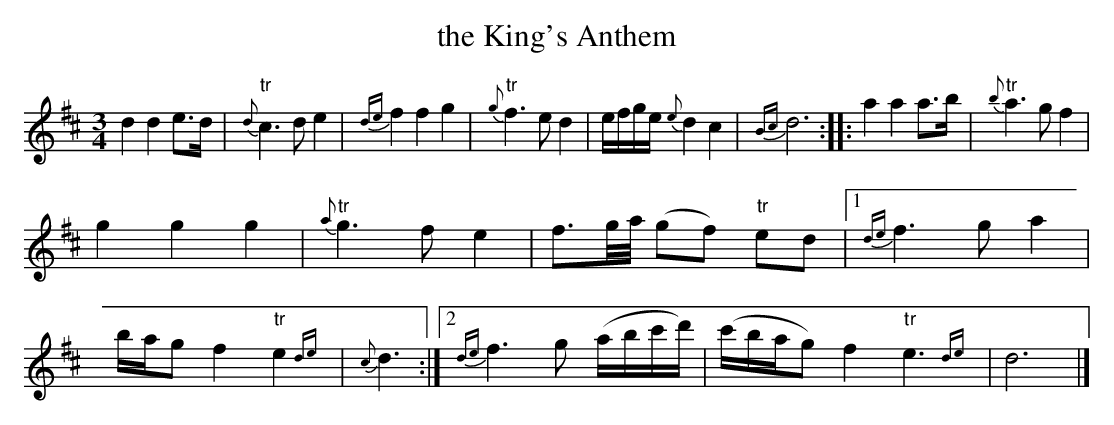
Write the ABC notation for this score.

X:1
T:the King's Anthem
M:3/4
K:D major
d2d2 e>d| "tr"{d}c3d e2| {de}f2f2 g2| "tr"{g}f3e d2| \
e/f/g/e/ {e}d2 c2| {Bc}d6::\
a2a2 a>b| "tr"{b}a3g f2|
g2g2g2| "tr"{a}g3f e2|\
f3/g//a// (gf) "tr"ed\
|1 {de}f3g a2| b/a/g f2 "tr"e2{de} | {c}d3:|2\
{de}f3g (a/b/c'/d'/)| (c'/b/a/g) f2 "tr"e3{de} | d6|]
